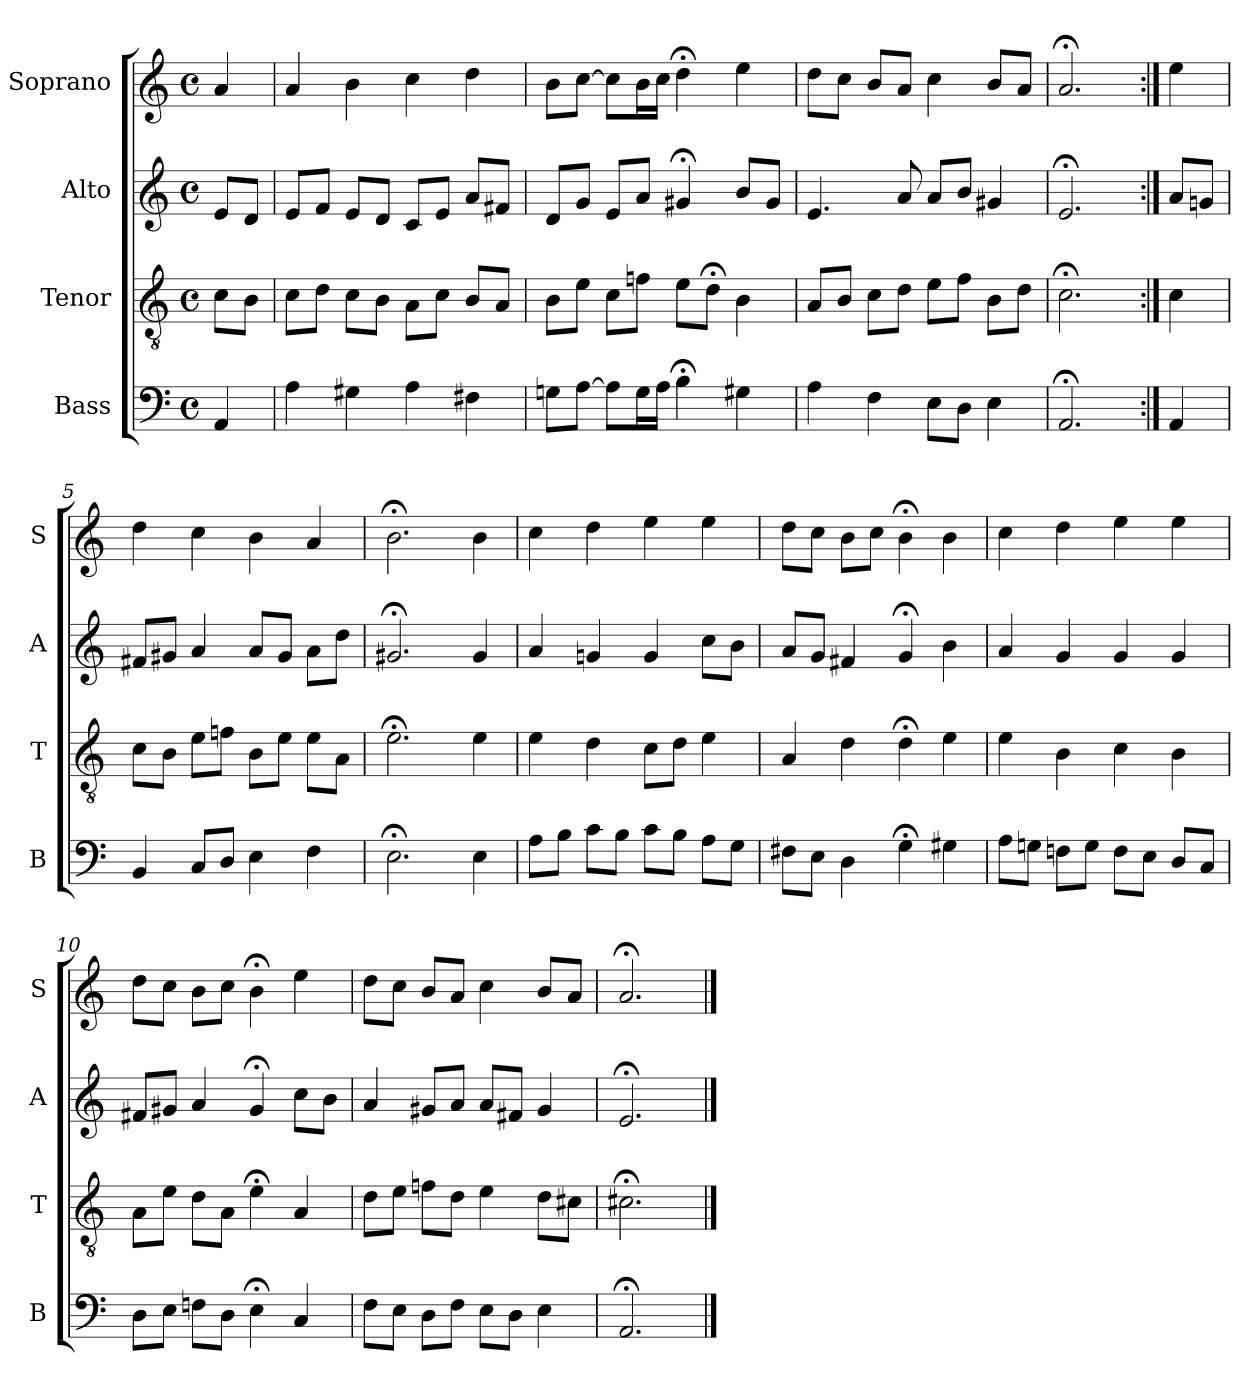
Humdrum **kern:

**kern	**kern	**kern	**kern
*part4	*part3	*part2	*part1
*staff4	*staff3	*staff2	*staff1
*I"Bass	*I"Tenor	*I"Alto	*I"Soprano
*I'B	*I'T	*I'A	*I'S
*clefF4	*clefGv2	*clefG2	*clefG2
*k[]	*k[]	*k[]	*k[]
*a:	*a:	*a:	*a:
*M4/4	*M4/4	*M4/4	*M4/4
*met(c)	*met(c)	*met(c)	*met(c)
*MM100	*MM100	*MM100	*MM100
=	=	=	=
4AA	8cL	8eL	4a
.	8BJ	8dJ	.
=1	=1	=1	=1
4A	8cL	8eL	4a
.	8dJ	8fJ	.
4G#X	8cL	8eL	4b
.	8BJ	8dJ	.
4A	8AL	8cL	4cc
.	8cJ	8eJ	.
4F#X	8BL	8aL	4dd
.	8AJ	8f#XJ	.
=2	=2	=2	=2
8GnL	8BL	8dL	8bL
[8AJ	8eJ	8gJ	[8ccJ
8AL]	8cL	8eL	8ccL]
16GL	8fnJ	8aJ	16bL
16AJJ	.	.	16ccJJ
4B;<	8eL	4g#X;<	4dd;<
.	8d;<J	.	.
4G#X	4B	8bL	4ee
.	.	8g#J	.
=3	=3	=3	=3
4A	8AL	4.e	8ddL
.	8BJ	.	8ccJ
4F	8cL	.	8bL
.	8dJ	8a	8aJ
8EL	8eL	8aL	4cc
8DJ	8fJ	8bJ	.
4E	8BL	4g#X	8bL
.	8dJ	.	8aJ
=4	=4	=4	=4
2.AA;<	2.c;<	2.e;<	2.a;<
=:|!	=:|!	=:|!	=:|!
4AA	4c	8aL	4ee
.	.	8gnJ	.
=5	=5	=5	=5
4BB	8cL	8f#XL	4dd
.	8BJ	8g#XJ	.
8CL	8eL	4a	4cc
8DJ	8fnJ	.	.
4E	8BL	8aL	4b
.	8eJ	8g#J	.
4F	8eL	8aL	4a
.	8AJ	8ddJ	.
=6	=6	=6	=6
2.E;<	2.e;<	2.g#X;<	2.b;<
4E	4e	4g#	4b
=7	=7	=7	=7
8AL	4e	4a	4cc
8BJ	.	.	.
8cL	4d	4gn	4dd
8BJ	.	.	.
8cL	8cL	4g	4ee
8BJ	8dJ	.	.
8AL	4e	8ccL	4ee
8GJ	.	8bJ	.
=8	=8	=8	=8
8F#XL	4A	8aL	8ddL
8EJ	.	8gJ	8ccJ
4D	4d	4f#X	8bL
.	.	.	8ccJ
4G;<	4d;<	4g;<	4b;<
4G#X	4e	4b	4b
=9	=9	=9	=9
8AL	4e	4a	4cc
8GnJ	.	.	.
8FnL	4B	4g	4dd
8GJ	.	.	.
8FL	4c	4g	4ee
8EJ	.	.	.
8DL	4B	4g	4ee
8CJ	.	.	.
=10	=10	=10	=10
8DL	8AL	8f#XL	8ddL
8EJ	8eJ	8g#XJ	8ccJ
8FnL	8dL	4a	8bL
8DJ	8AJ	.	8ccJ
4E;<	4e;<i	4g#;<	4b;<i
4C	4Ai	8ccL	4eei
.	.	8bJ	.
=11	=11	=11	=11
8FL	8dL	4a	8ddL
8EJ	8eJ	.	8ccJ
8DL	8fnL	8g#XL	8bL
8FJ	8dJ	8aJ	8aJ
8EL	4e	8aL	4cc
8DJ	.	8f#XJ	.
4E	8dL	4g#	8bL
.	8c#XJ	.	8aJ
=12	=12	=12	=12
2.AA;<	2.c#X;<	2.e;<	2.a;<
==	==	==	==
*-	*-	*-	*-
